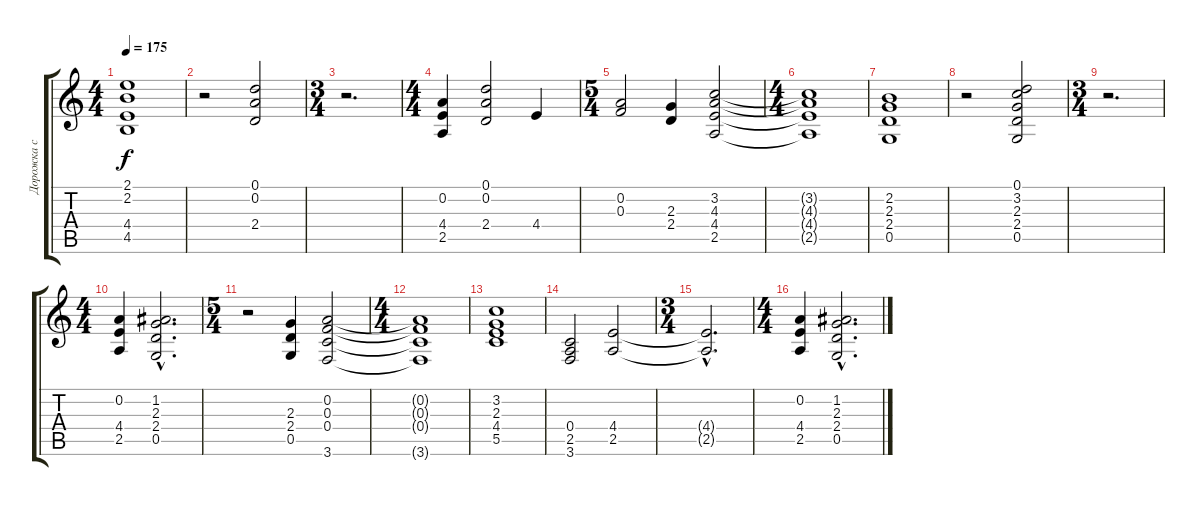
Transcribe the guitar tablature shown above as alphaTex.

\track ("Дорожка c ВОКАЛОМ" "Дорожка c ") {instrument acousticguitarsteel}
\staff {score tabs}
\tuning (D4 A3 F3 C3 G2 D2) {hide}
\ts (4 4)
\tempo 175
\clef g2
\ks c
(2.1 2.2 4.4 4.5).1{dy f} |
r.2 (0.1 0.2 2.4).2 |
\ts (3 4)
r.2{d} |
\ts (4 4)
(0.2 4.4 2.5).4 (0.1 0.2 2.4).2 4.4.4 |
\ts (5 4)
(0.2 0.3).2 (2.3 2.4).4 (3.2 4.3 4.4 2.5).2 |
\ts (4 4)
(3.2{t} 4.3{t} 4.4{t} 2.5{t}).1 |
(2.2 2.3 2.4 0.5).1 |
r.2 (0.1 3.2 2.3 2.4 0.5).2 |
\ts (3 4)
r.2{d} |
\ts (4 4)
(0.2 4.4 2.5).4 (1.2{hac} 2.3{hac} 2.4{hac} 0.5{hac}).2{d} |
\ts (5 4)
r.2 (2.3 2.4 0.5).4 (0.2 0.3 0.4 3.6).2 |
\ts (4 4)
(0.2{t} 0.3{t} 0.4{t} 3.6{t}).1 |
(3.2 2.3 4.4 5.5).1 |
(0.4 2.5 3.6).2 (4.4 2.5).2 |
\ts (3 4)
(4.4{hac t} 2.5{hac t}).2{d} |
\ts (4 4)
(0.2 4.4 2.5).4 (1.2{hac} 2.3{hac} 2.4{hac} 0.5{hac}).2{d}
